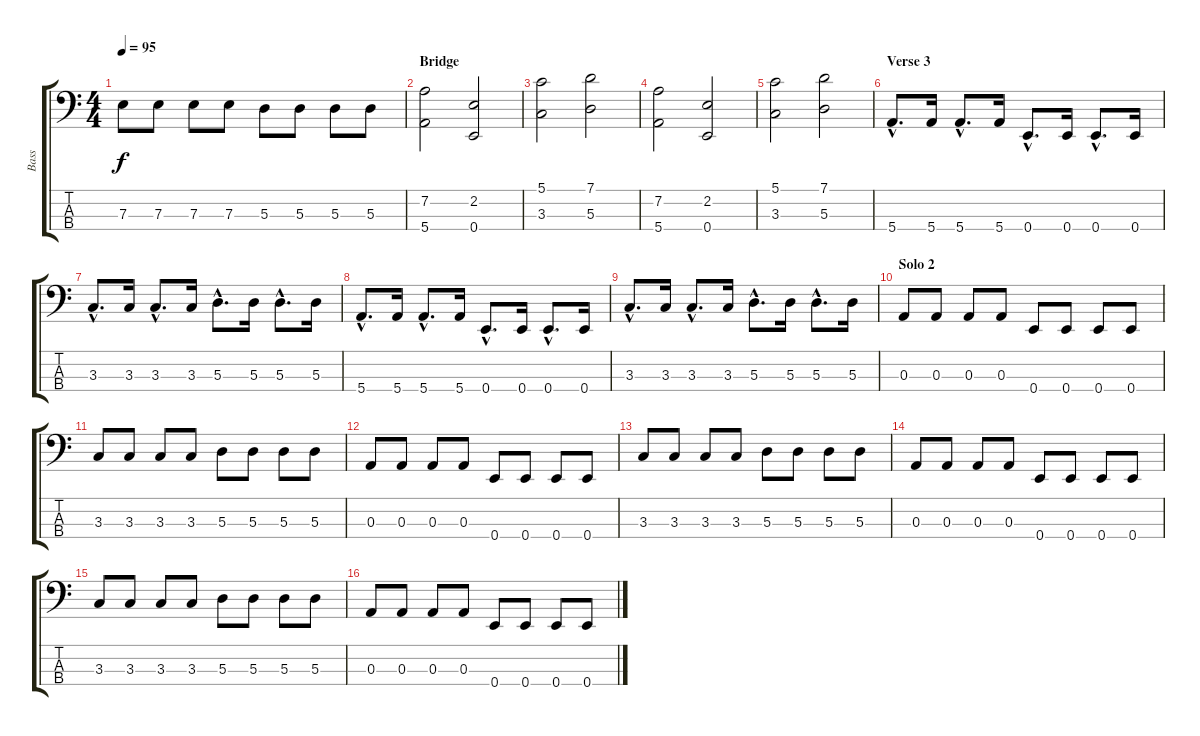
\track ("Bass" "Bass") {instrument electricbassfinger}
\staff {score tabs}
\tuning (G2 D2 A1 E1) {hide}
\ts (4 4)
\tempo 95
\clef f4
\ks c
7.3.8{dy f} 7.3.8 7.3.8 7.3.8 5.3.8 5.3.8 5.3.8 5.3.8 |
\section ("" "Bridge")
(7.2 5.4).2 (2.2 0.4).2 |
(5.1 3.3).2 (7.1 5.3).2 |
(7.2 5.4).2 (2.2 0.4).2 |
(5.1 3.3).2 (7.1 5.3).2 |
\section ("" "Verse 3")
5.4{hac}.8{d} 5.4.16 5.4{hac}.8{d} 5.4.16 0.4{hac}.8{d} 0.4.16 0.4{hac}.8{d} 0.4.16 |
3.3{hac}.8{d} 3.3.16 3.3{hac}.8{d} 3.3.16 5.3{hac}.8{d} 5.3.16 5.3{hac}.8{d} 5.3.16 |
5.4{hac}.8{d} 5.4.16 5.4{hac}.8{d} 5.4.16 0.4{hac}.8{d} 0.4.16 0.4{hac}.8{d} 0.4.16 |
3.3{hac}.8{d} 3.3.16 3.3{hac}.8{d} 3.3.16 5.3{hac}.8{d} 5.3.16 5.3{hac}.8{d} 5.3.16 |
\section ("" "Solo 2")
0.3.8 0.3.8 0.3.8 0.3.8 0.4.8 0.4.8 0.4.8 0.4.8 |
3.3.8 3.3.8 3.3.8 3.3.8 5.3.8 5.3.8 5.3.8 5.3.8 |
0.3.8 0.3.8 0.3.8 0.3.8 0.4.8 0.4.8 0.4.8 0.4.8 |
3.3.8 3.3.8 3.3.8 3.3.8 5.3.8 5.3.8 5.3.8 5.3.8 |
0.3.8 0.3.8 0.3.8 0.3.8 0.4.8 0.4.8 0.4.8 0.4.8 |
3.3.8 3.3.8 3.3.8 3.3.8 5.3.8 5.3.8 5.3.8 5.3.8 |
0.3.8 0.3.8 0.3.8 0.3.8 0.4.8 0.4.8 0.4.8 0.4.8
